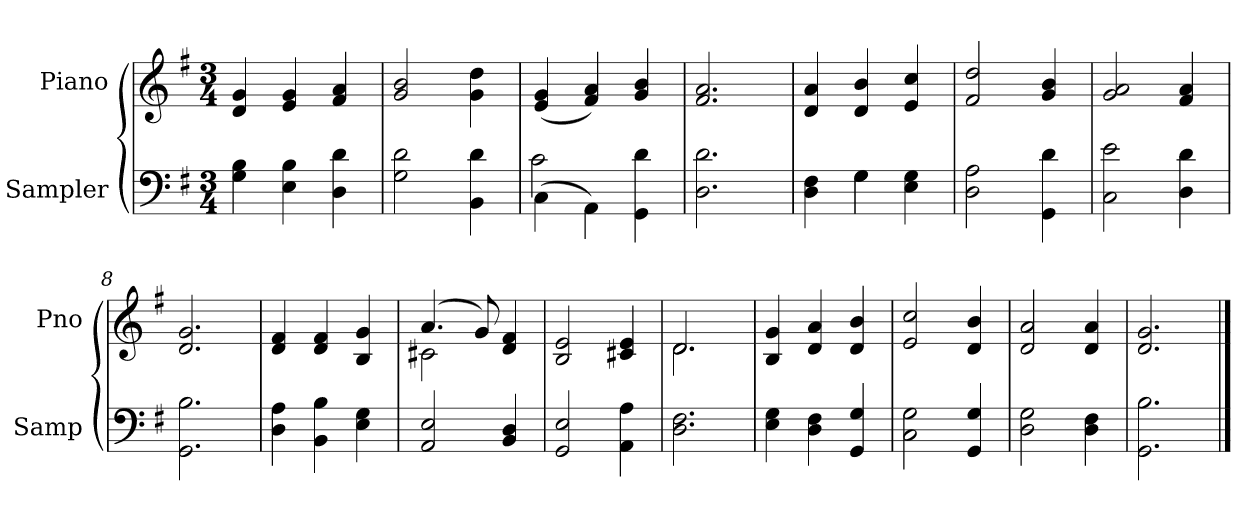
**kern	**kern
*part2	*part1
*staff2	*staff1
*I"Sampler	*I"Piano
*I'Samp	*I'Pno
*clefF4	*clefG2
*k[f#]	*k[f#]
*G:	*G:
*M3/4	*M3/4
=1	=1
4G 4B	4d 4g
4E 4B	4e 4g
4D 4d	4f# 4a
=2	=2
2G 2d	2g 2b
4BB 4d	4g 4dd
=3	=3
*^	*
(4C\	2c	(4e 4g
4AA\)	.	4f# 4a)
4GG 4d	4ryy	4g 4b
*v	*v	*
=4	=4
2.D 2.d	2.f# 2.a
=5	=5
*^	*
4D 4F#	4ryy	4d 4a
4G\	4G	4d 4b
4E 4G	4ryy	4e 4cc
*v	*v	*
=6	=6
2D 2A	2f# 2dd
4GG 4d	4g 4b
=7	=7
2C 2e	2g 2a
4D 4d	4f# 4a
=8	=8
2.GG 2.B	2.d 2.g
=9	=9
4D 4A	4d 4f#
4BB 4B	4d 4f#
4E 4G	4B 4g
=10	=10
*	*^
2AA 2E	(4.a/	2c#X
.	8g/)	.
4BB 4D	4d 4f#	4ryy
*	*v	*v
=11	=11
2GG 2E	2B 2e
4AA 4A	4c#X 4e
=12	=12
*	*^
2.D 2.F#	2.d/	2.d
*	*v	*v
=13	=13
4E 4G	4B 4g
4D 4F#	4d 4a
4GG 4G	4d 4b
=14	=14
2C 2G	2e 2cc
4GG 4G	4d 4b
=15	=15
2D 2G	2d 2a
4D 4F#	4d 4a
=16	=16
2.GG 2.B	2.d 2.g
==	==
*-	*-
